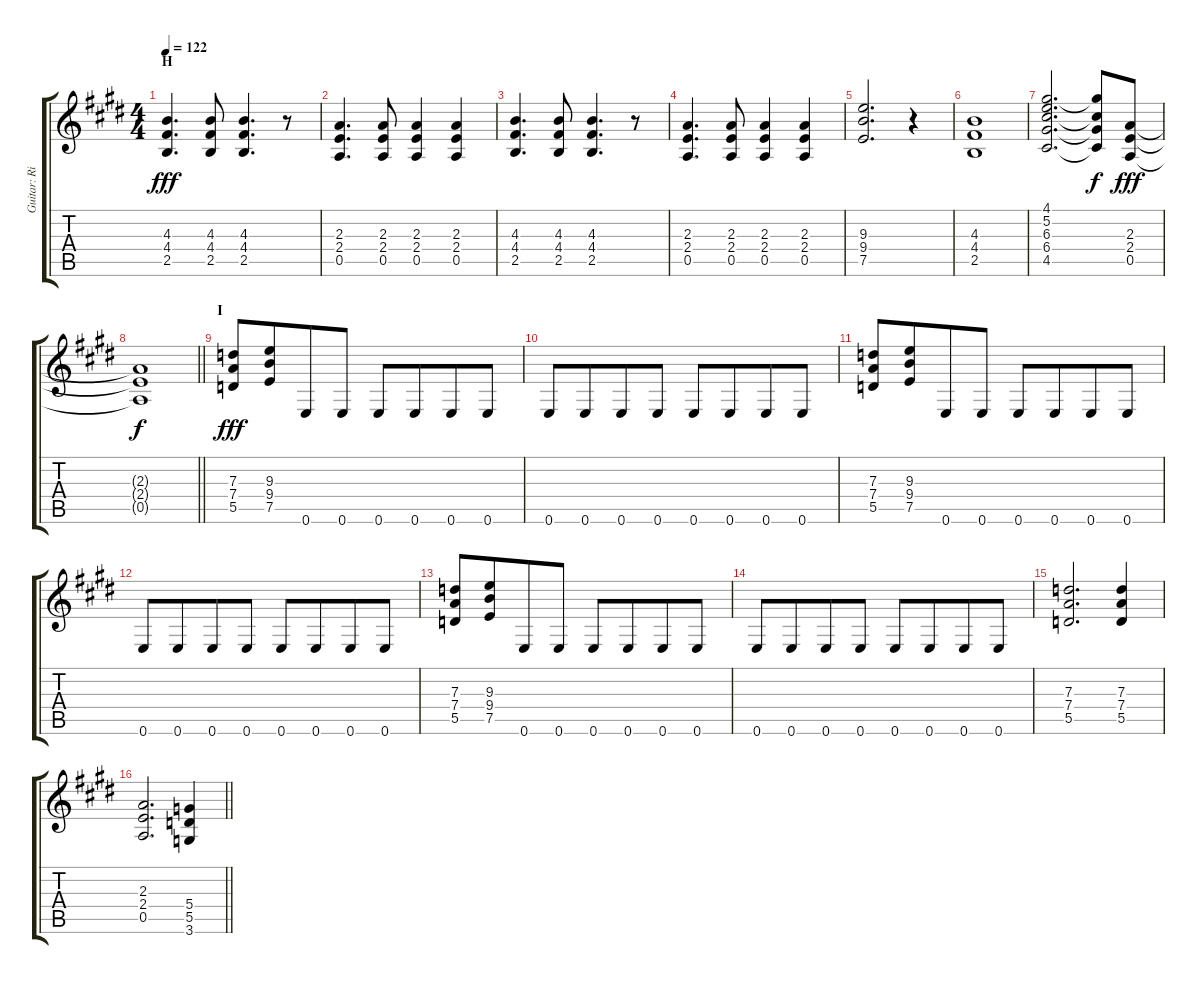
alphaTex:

\track ("Guitar: Rik" "Guitar: Ri") {instrument overdrivenguitar}
\staff {score tabs}
\tuning (E4 B3 G3 D3 A2 E2) {hide}
\ts (4 4)
\section ("" "H")
\tempo 122
\clef g2
\ks e
(4.3 4.4 2.5).4{d dy fff} (4.3 4.4 2.5).8 (4.3 4.4 2.5).4{d} r.8 |
(2.3 2.4 0.5).4{d} (2.3 2.4 0.5).8 (2.3 2.4 0.5).4 (2.3 2.4 0.5).4 |
(4.3 4.4 2.5).4{d} (4.3 4.4 2.5).8 (4.3 4.4 2.5).4{d} r.8 |
(2.3 2.4 0.5).4{d} (2.3 2.4 0.5).8 (2.3 2.4 0.5).4 (2.3 2.4 0.5).4 |
(9.3 9.4 7.5).2{d} r.4 |
(4.3 4.4 2.5).1 |
(4.1 5.2 6.3 6.4 4.5).2{d} (4.1{t} 6.3{t} 6.4{t} 4.5{t}).8{dy f} (2.3 2.4 0.5).8{dy fff} |
\barLineRight lightlight
(2.3{t} 2.4{t} 0.5{t}).1{dy f} |
\section ("" "I")
(7.3 7.4 5.5).8{dy fff} (9.3 9.4 7.5).8{beam merge} 0.6.8 0.6.8 0.6.8 0.6.8{beam merge} 0.6.8 0.6.8 |
0.6.8 0.6.8{beam merge} 0.6.8 0.6.8 0.6.8 0.6.8{beam merge} 0.6.8 0.6.8 |
(7.3 7.4 5.5).8 (9.3 9.4 7.5).8{beam merge} 0.6.8 0.6.8 0.6.8 0.6.8{beam merge} 0.6.8 0.6.8 |
0.6.8 0.6.8{beam merge} 0.6.8 0.6.8 0.6.8 0.6.8{beam merge} 0.6.8 0.6.8 |
(7.3 7.4 5.5).8 (9.3 9.4 7.5).8{beam merge} 0.6.8 0.6.8 0.6.8 0.6.8{beam merge} 0.6.8 0.6.8 |
0.6.8 0.6.8{beam merge} 0.6.8 0.6.8 0.6.8 0.6.8{beam merge} 0.6.8 0.6.8 |
(7.3 7.4 5.5).2{d} (7.3 7.4 5.5).4 |
\barLineRight lightlight
(2.3 2.4 0.5).2{d} (5.4 5.5 3.6).4
